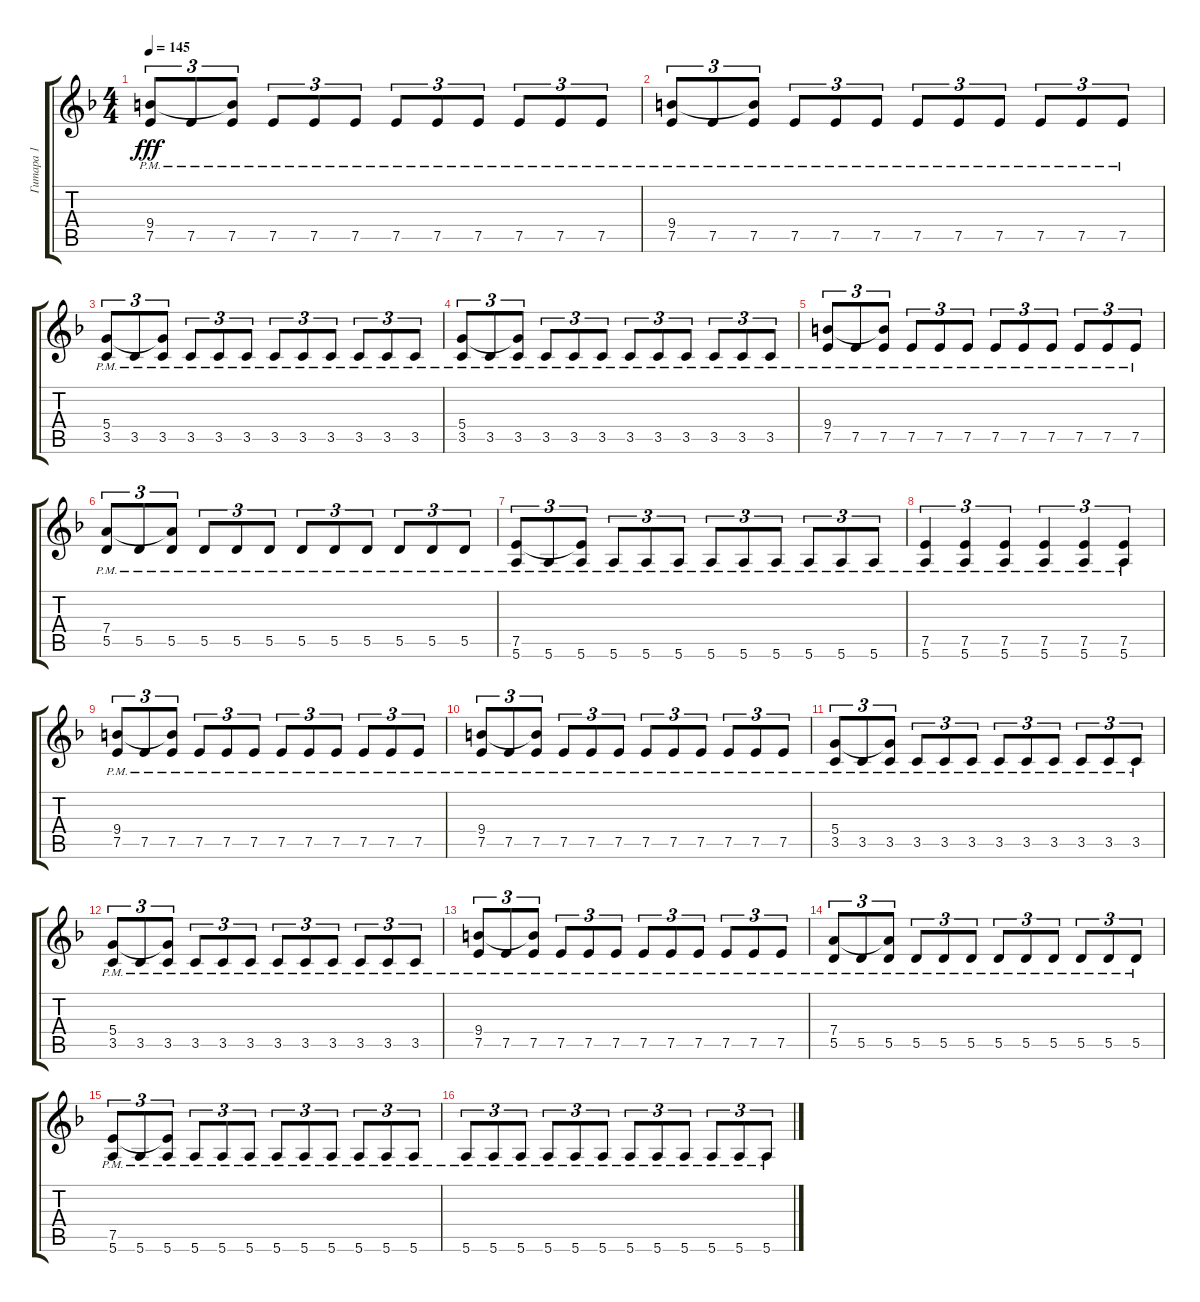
\track ("Гитара 1" "Гитара 1") {instrument distortionguitar}
\staff {score tabs}
\tuning (E4 B3 G3 D3 A2 E2) {hide}
\ts (4 4)
\tempo 145
\clef g2
\ks dminor
(9.4{pm} 7.5{pm}).8{tu (3 2) dy fff} 7.5{pm}.8{tu (3 2)} (9.4{t} 7.5{pm}).8{tu (3 2)} 7.5{pm}.8{tu (3 2)} 7.5{pm}.8{tu (3 2)} 7.5{pm}.8{tu (3 2)} 7.5{pm}.8{tu (3 2)} 7.5{pm}.8{tu (3 2)} 7.5{pm}.8{tu (3 2)} 7.5{pm}.8{tu (3 2)} 7.5{pm}.8{tu (3 2)} 7.5{pm}.8{tu (3 2)} |
(9.4{pm} 7.5{pm}).8{tu (3 2)} 7.5{pm}.8{tu (3 2)} (9.4{t} 7.5{pm}).8{tu (3 2)} 7.5{pm}.8{tu (3 2)} 7.5{pm}.8{tu (3 2)} 7.5{pm}.8{tu (3 2)} 7.5{pm}.8{tu (3 2)} 7.5{pm}.8{tu (3 2)} 7.5{pm}.8{tu (3 2)} 7.5{pm}.8{tu (3 2)} 7.5{pm}.8{tu (3 2)} 7.5{pm}.8{tu (3 2)} |
(5.4{pm} 3.5{pm}).8{tu (3 2)} 3.5{pm}.8{tu (3 2)} (5.4{t} 3.5{pm}).8{tu (3 2)} 3.5{pm}.8{tu (3 2)} 3.5{pm}.8{tu (3 2)} 3.5{pm}.8{tu (3 2)} 3.5{pm}.8{tu (3 2)} 3.5{pm}.8{tu (3 2)} 3.5{pm}.8{tu (3 2)} 3.5{pm}.8{tu (3 2)} 3.5{pm}.8{tu (3 2)} 3.5{pm}.8{tu (3 2)} |
(5.4{pm} 3.5{pm}).8{tu (3 2)} 3.5{pm}.8{tu (3 2)} (5.4{t} 3.5{pm}).8{tu (3 2)} 3.5{pm}.8{tu (3 2)} 3.5{pm}.8{tu (3 2)} 3.5{pm}.8{tu (3 2)} 3.5{pm}.8{tu (3 2)} 3.5{pm}.8{tu (3 2)} 3.5{pm}.8{tu (3 2)} 3.5{pm}.8{tu (3 2)} 3.5{pm}.8{tu (3 2)} 3.5{pm}.8{tu (3 2)} |
(9.4{pm} 7.5{pm}).8{tu (3 2)} 7.5{pm}.8{tu (3 2)} (9.4{t} 7.5{pm}).8{tu (3 2)} 7.5{pm}.8{tu (3 2)} 7.5{pm}.8{tu (3 2)} 7.5{pm}.8{tu (3 2)} 7.5{pm}.8{tu (3 2)} 7.5{pm}.8{tu (3 2)} 7.5{pm}.8{tu (3 2)} 7.5{pm}.8{tu (3 2)} 7.5{pm}.8{tu (3 2)} 7.5{pm}.8{tu (3 2)} |
(7.4{pm} 5.5{pm}).8{tu (3 2)} 5.5{pm}.8{tu (3 2)} (7.4{t} 5.5{pm}).8{tu (3 2)} 5.5{pm}.8{tu (3 2)} 5.5{pm}.8{tu (3 2)} 5.5{pm}.8{tu (3 2)} 5.5{pm}.8{tu (3 2)} 5.5{pm}.8{tu (3 2)} 5.5{pm}.8{tu (3 2)} 5.5{pm}.8{tu (3 2)} 5.5{pm}.8{tu (3 2)} 5.5{pm}.8{tu (3 2)} |
(7.5{pm} 5.6{pm}).8{tu (3 2)} 5.6{pm}.8{tu (3 2)} (7.5{t} 5.6{pm}).8{tu (3 2)} 5.6{pm}.8{tu (3 2)} 5.6{pm}.8{tu (3 2)} 5.6{pm}.8{tu (3 2)} 5.6{pm}.8{tu (3 2)} 5.6{pm}.8{tu (3 2)} 5.6{pm}.8{tu (3 2)} 5.6{pm}.8{tu (3 2)} 5.6{pm}.8{tu (3 2)} 5.6{pm}.8{tu (3 2)} |
(7.5{pm} 5.6{pm}).4{tu (3 2)} (7.5{pm} 5.6{pm}).4{tu (3 2)} (7.5{pm} 5.6{pm}).4{tu (3 2)} (7.5{pm} 5.6{pm}).4{tu (3 2)} (7.5{pm} 5.6{pm}).4{tu (3 2)} (7.5{pm} 5.6{pm}).4{tu (3 2)} |
(9.4{pm} 7.5{pm}).8{tu (3 2)} 7.5{pm}.8{tu (3 2)} (9.4{t} 7.5{pm}).8{tu (3 2)} 7.5{pm}.8{tu (3 2)} 7.5{pm}.8{tu (3 2)} 7.5{pm}.8{tu (3 2)} 7.5{pm}.8{tu (3 2)} 7.5{pm}.8{tu (3 2)} 7.5{pm}.8{tu (3 2)} 7.5{pm}.8{tu (3 2)} 7.5{pm}.8{tu (3 2)} 7.5{pm}.8{tu (3 2)} |
(9.4{pm} 7.5{pm}).8{tu (3 2)} 7.5{pm}.8{tu (3 2)} (9.4{t} 7.5{pm}).8{tu (3 2)} 7.5{pm}.8{tu (3 2)} 7.5{pm}.8{tu (3 2)} 7.5{pm}.8{tu (3 2)} 7.5{pm}.8{tu (3 2)} 7.5{pm}.8{tu (3 2)} 7.5{pm}.8{tu (3 2)} 7.5{pm}.8{tu (3 2)} 7.5{pm}.8{tu (3 2)} 7.5{pm}.8{tu (3 2)} |
(5.4{pm} 3.5{pm}).8{tu (3 2)} 3.5{pm}.8{tu (3 2)} (5.4{t} 3.5{pm}).8{tu (3 2)} 3.5{pm}.8{tu (3 2)} 3.5{pm}.8{tu (3 2)} 3.5{pm}.8{tu (3 2)} 3.5{pm}.8{tu (3 2)} 3.5{pm}.8{tu (3 2)} 3.5{pm}.8{tu (3 2)} 3.5{pm}.8{tu (3 2)} 3.5{pm}.8{tu (3 2)} 3.5{pm}.8{tu (3 2)} |
(5.4{pm} 3.5{pm}).8{tu (3 2)} 3.5{pm}.8{tu (3 2)} (5.4{t} 3.5{pm}).8{tu (3 2)} 3.5{pm}.8{tu (3 2)} 3.5{pm}.8{tu (3 2)} 3.5{pm}.8{tu (3 2)} 3.5{pm}.8{tu (3 2)} 3.5{pm}.8{tu (3 2)} 3.5{pm}.8{tu (3 2)} 3.5{pm}.8{tu (3 2)} 3.5{pm}.8{tu (3 2)} 3.5{pm}.8{tu (3 2)} |
(9.4{pm} 7.5{pm}).8{tu (3 2)} 7.5{pm}.8{tu (3 2)} (9.4{t} 7.5{pm}).8{tu (3 2)} 7.5{pm}.8{tu (3 2)} 7.5{pm}.8{tu (3 2)} 7.5{pm}.8{tu (3 2)} 7.5{pm}.8{tu (3 2)} 7.5{pm}.8{tu (3 2)} 7.5{pm}.8{tu (3 2)} 7.5{pm}.8{tu (3 2)} 7.5{pm}.8{tu (3 2)} 7.5{pm}.8{tu (3 2)} |
(7.4{pm} 5.5{pm}).8{tu (3 2)} 5.5{pm}.8{tu (3 2)} (7.4{t} 5.5{pm}).8{tu (3 2)} 5.5{pm}.8{tu (3 2)} 5.5{pm}.8{tu (3 2)} 5.5{pm}.8{tu (3 2)} 5.5{pm}.8{tu (3 2)} 5.5{pm}.8{tu (3 2)} 5.5{pm}.8{tu (3 2)} 5.5{pm}.8{tu (3 2)} 5.5{pm}.8{tu (3 2)} 5.5{pm}.8{tu (3 2)} |
(7.5{pm} 5.6{pm}).8{tu (3 2)} 5.6{pm}.8{tu (3 2)} (7.5{t} 5.6{pm}).8{tu (3 2)} 5.6{pm}.8{tu (3 2)} 5.6{pm}.8{tu (3 2)} 5.6{pm}.8{tu (3 2)} 5.6{pm}.8{tu (3 2)} 5.6{pm}.8{tu (3 2)} 5.6{pm}.8{tu (3 2)} 5.6{pm}.8{tu (3 2)} 5.6{pm}.8{tu (3 2)} 5.6{pm}.8{tu (3 2)} |
5.6{pm}.8{tu (3 2)} 5.6{pm}.8{tu (3 2)} 5.6{pm}.8{tu (3 2)} 5.6{pm}.8{tu (3 2)} 5.6{pm}.8{tu (3 2)} 5.6{pm}.8{tu (3 2)} 5.6{pm}.8{tu (3 2)} 5.6{pm}.8{tu (3 2)} 5.6{pm}.8{tu (3 2)} 5.6{pm}.8{tu (3 2)} 5.6{pm}.8{tu (3 2)} 5.6{pm}.8{tu (3 2)}
